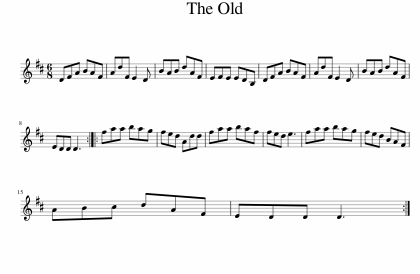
X:1
L:1/8
M:6/8
I:linebreak $
K:D
V:1 treble
V:1
 DFA BAF | AdF E2 D | BAB dAF | EFE EDB, | DFA BAF | %5
 AdF E2 D | BAB dAF |$ EDD D3 :: faa bag | fed Add | %10
 faa baf | fed e3 | faa bag | fed BAF |$ ABc dAF | %15
 EDD D3 :| %16
